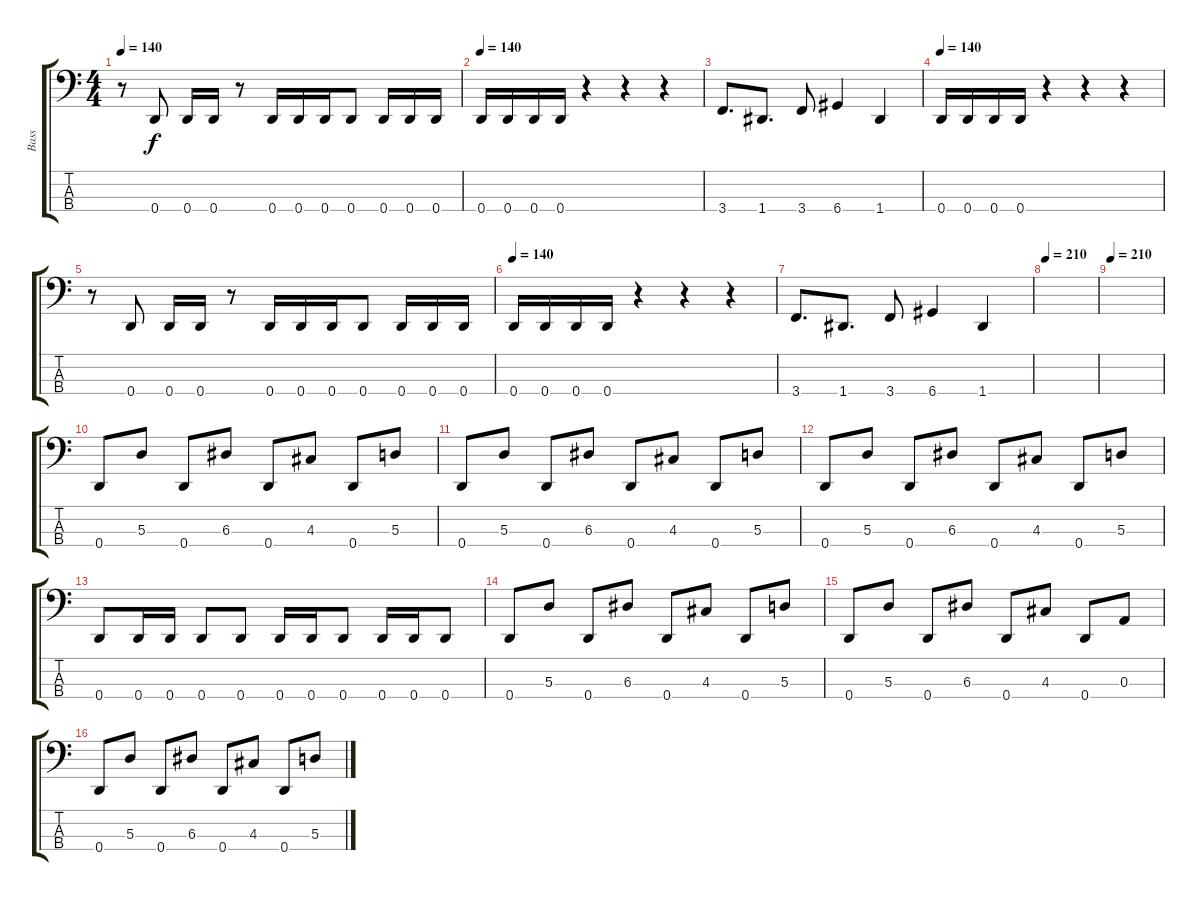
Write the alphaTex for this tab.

\track ("Bass" "Bass") {instrument electricbasspick}
\staff {score tabs}
\tuning (G2 D2 A1 D1) {hide}
\ts (4 4)
\tempo 140
\clef f4
\ks c
r.8{dy f} 0.4.8 0.4.16 0.4.16 r.8 0.4.16 0.4.16 0.4.16 0.4.8 0.4.16 0.4.16 0.4.16 |
\tempo 140
0.4.16 0.4.16 0.4.16 0.4.16 r.4 r.4 r.4 |
3.4.8{d} 1.4.8{d} 3.4.8 6.4.4 1.4.4 |
\tempo 140
0.4.16 0.4.16 0.4.16 0.4.16 r.4 r.4 r.4 |
r.8 0.4.8 0.4.16 0.4.16 r.8 0.4.16 0.4.16 0.4.16 0.4.8 0.4.16 0.4.16 0.4.16 |
\tempo 140
0.4.16 0.4.16 0.4.16 0.4.16 r.4 r.4 r.4 |
3.4.8{d} 1.4.8{d} 3.4.8 6.4.4 1.4.4 |
\tempo 210
|
\tempo 210
|
0.4.8 5.3.8 0.4.8 6.3.8 0.4.8 4.3.8 0.4.8 5.3.8 |
0.4.8 5.3.8 0.4.8 6.3.8 0.4.8 4.3.8 0.4.8 5.3.8 |
0.4.8 5.3.8 0.4.8 6.3.8 0.4.8 4.3.8 0.4.8 5.3.8 |
0.4.8 0.4.16 0.4.16 0.4.8 0.4.8 0.4.16 0.4.16 0.4.8 0.4.16 0.4.16 0.4.8 |
0.4.8 5.3.8 0.4.8 6.3.8 0.4.8 4.3.8 0.4.8 5.3.8 |
0.4.8 5.3.8 0.4.8 6.3.8 0.4.8 4.3.8 0.4.8 0.3.8 |
0.4.8 5.3.8 0.4.8 6.3.8 0.4.8 4.3.8 0.4.8 5.3.8
